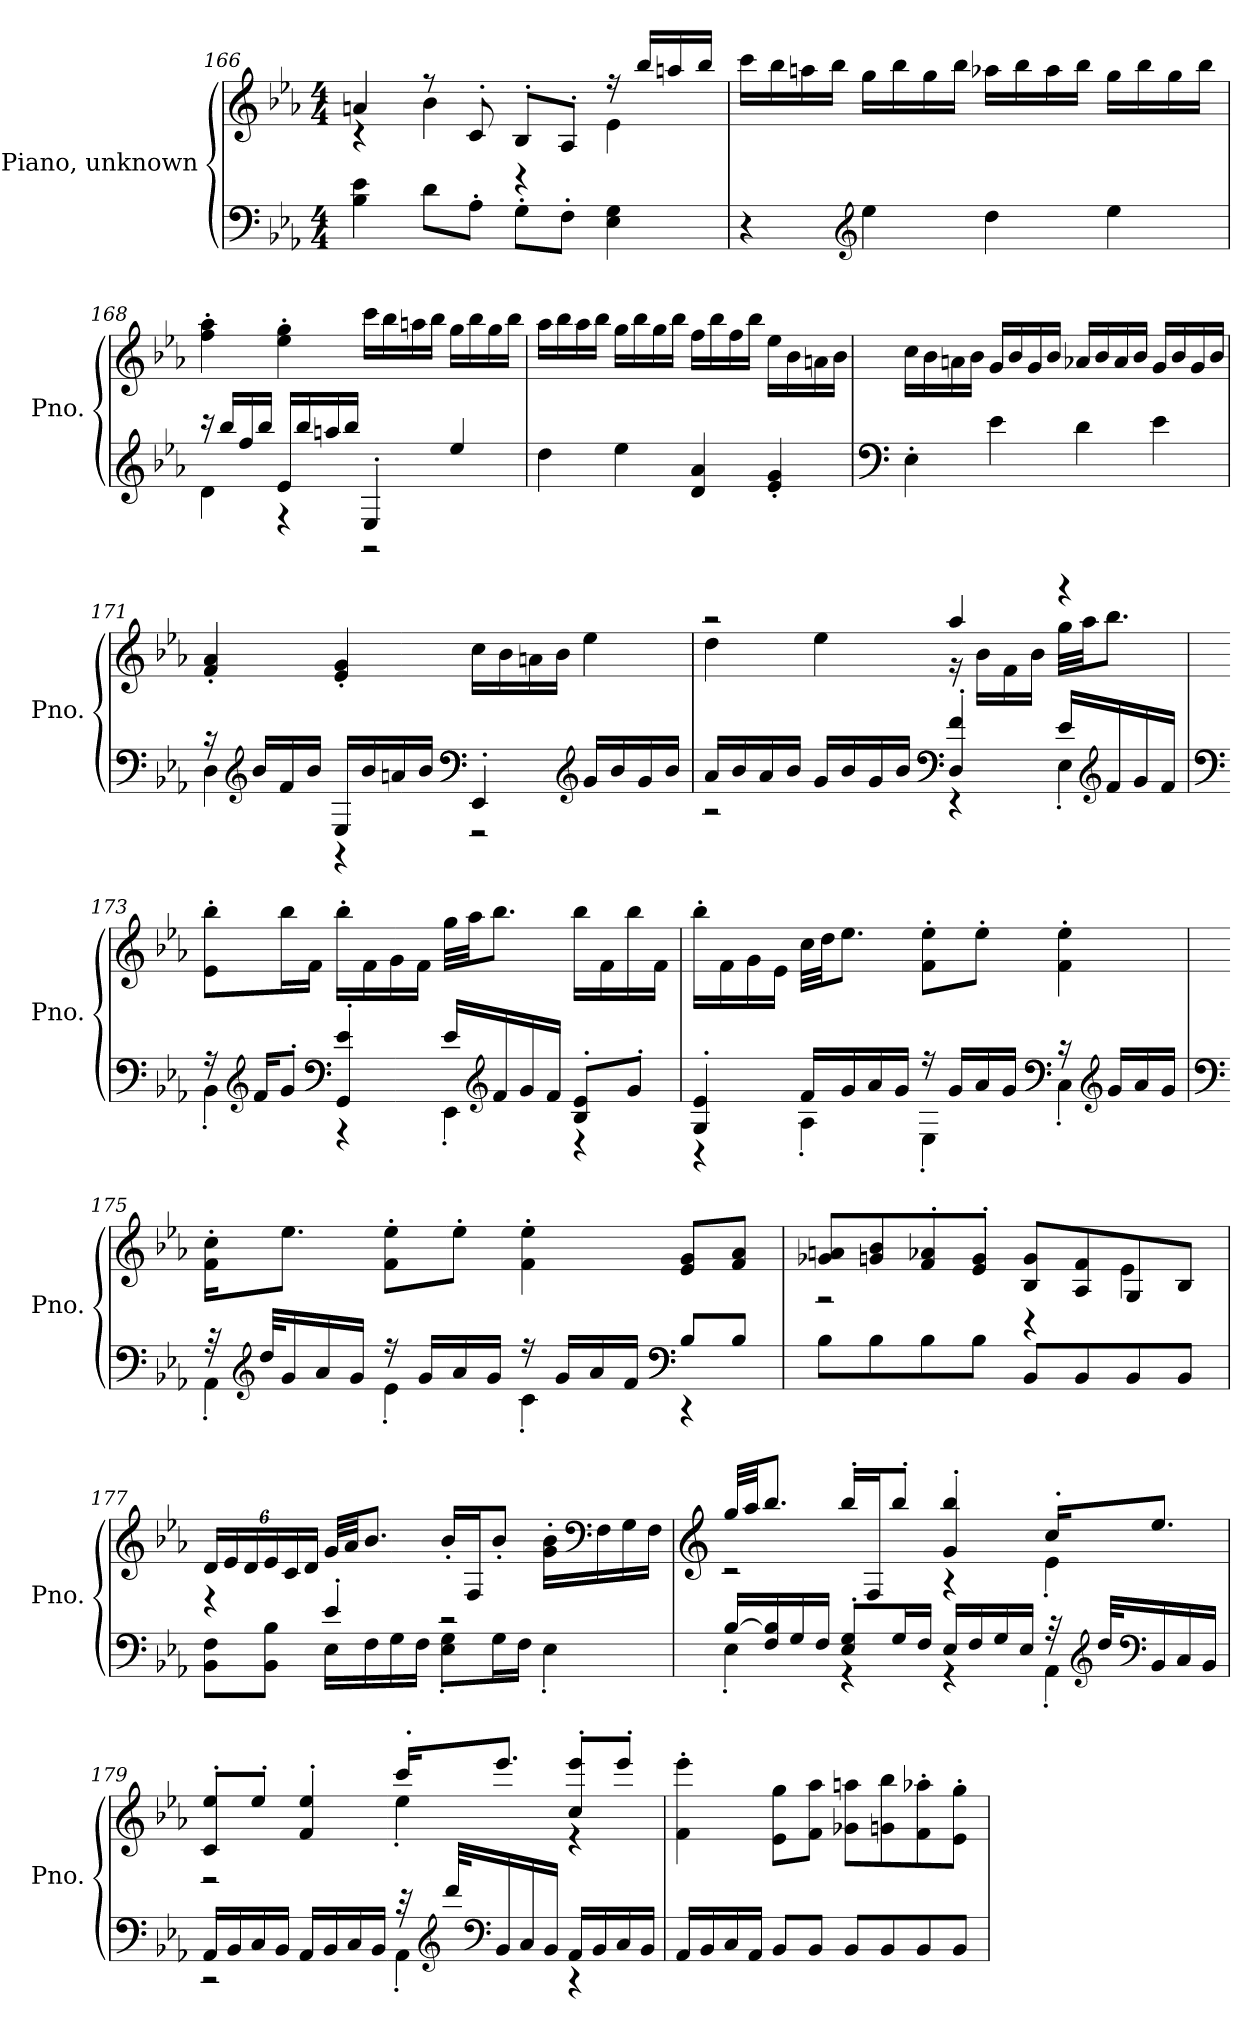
**kern	**kern
*part1	*part1
*staff2	*staff1
*I"Piano, unknown	*
*I'Pno.	*
*clefF4	*clefG2
*k[b-e-a-]	*k[b-e-a-]
*M4/4	*M4/4
=166	=166
*	*^
4B-\ 4e-\	4an/	4r
8d\L	8r	4b-\
8A-'\J	8c'/	.
8G'\L	8B-'/L	4r
8F'\J	8A-'/J	.
4E-\ 4G\	16r	4e-\
.	16bb-/LL	.
.	16aan/	.
.	16bb-/JJ	.
*	*v	*v
=167	=167
4r	16ccc\LL
.	16bb-\
.	16aan\
.	16bb-\JJ
*clefG2	*
4ee-\	16gg\LL
.	16bb-\
.	16gg\
.	16bb-\JJ
4dd\	16aa-X\LL
.	16bb-\
.	16aa-\
.	16bb-\JJ
4ee-\	16gg\LL
.	16bb-\
.	16gg\
.	16bb-\JJ
!!LO:LB:g=z
=168	=168
*^	*
16r	4d\	4ff\' 4aa-\'
16bb-/LL	.	.
16ff/	.	.
16bb-/JJ	.	.
16e-/LL	4r	4ee-\' 4gg\'
16bb-/	.	.
16aan/	.	.
16bb-/JJ	.	.
4E-'/	2r	16ccc\LL
.	.	16bb-\
.	.	16aan\
.	.	16bb-\JJ
4ee-/	.	16gg\LL
.	.	16bb-\
.	.	16gg\
.	.	16bb-\JJ
*v	*v	*
=169	=169
4dd\	16aa-\LL
.	16bb-\
.	16aa-\
.	16bb-\JJ
4ee-\	16gg\LL
.	16bb-\
.	16gg\
.	16bb-\JJ
4d/ 4a-/	16ff\LL
.	16bb-\
.	16ff\
.	16bb-\JJ
4e-/' 4g/'	16ee-\LL
.	16b-\
.	16an\
.	16b-\JJ
!!LO:PB:g=z
=170	=170
*clefF4	*
4E-'\	16cc\LL
.	16b-\
.	16an\
.	16b-\JJ
4e-\	16g/LL
.	16b-/
.	16g/
.	16b-/JJ
4d\	16a-X/LL
.	16b-/
.	16a-/
.	16b-/JJ
4e-\	16g/LL
.	16b-/
.	16g/
.	16b-/JJ
=171	=171
*^	*
16r	4D\	4f/' 4a-/'
*clefG2	*	*
16b-/LL	.	.
16f/	.	.
16b-/JJ	.	.
16E-/LL	4r	4e-/' 4g/'
16b-/	.	.
16an/	.	.
16b-/JJ	.	.
*clefF4	*	*
4EE-'/	2r	16cc\LL
.	.	16b-\
.	.	16an\
.	.	16b-\JJ
*clefG2	*	*
16g/LL	.	4ee-\
16b-/	.	.
16g/	.	.
16b-/JJ	.	.
!!LO:LB:g=z
=172	=172	=172
*	*	*^
16a-/LL	2r	2r	4dd\
16b-/	.	.	.
16a-/	.	.	.
16b-/JJ	.	.	.
16g/LL	.	.	4ee-\
16b-/	.	.	.
16g/	.	.	.
16b-/JJ	.	.	.
*clefF4	*	*	*
4D/' 4f/'	4r	4aa-/	16r
.	.	.	16b-\LL
.	.	.	16f\
.	.	.	16b-\JJ
16e-/LL	4E-'\	4r	32gg\LLL
.	.	.	32aa-\JJ
*clefG2	*	*	*
16f/	.	.	8.bb-\J
16g/	.	.	.
16f/JJ	.	.	.
*	*	*v	*v
=173	=173	=173
*clefF4	*	*
16r	4BB-'\	8e-\' 8bb-\'L
*clefG2	*	*
16f/KL	.	.
8g'/J	.	16bb-\L
.	.	16f\JJ
*clefF4	*	*
4GG/' 4e-/'	4r	16bb-'\LL
.	.	16f\
.	.	16g\
.	.	16f\JJ
16e-/LL	4EE-'\	32gg\LLL
.	.	32aa-\JJ
*clefG2	*	*
16f/	.	8.bb-\J
16g/	.	.
16f/JJ	.	.
8B-/' 8e-/'L	4r	16bb-\LL
.	.	16f\
8g'/J	.	16bb-\
.	.	16f\JJ
!!LO:LB:g=z
=174	=174	=174
4G/' 4e-/'	4r	16bb-'\LL
.	.	16f\
.	.	16g\
.	.	16e-\JJ
16f/LL	4A-'\	32cc\LLL
.	.	32dd\JJ
16g/	.	8.ee-\J
16a-/	.	.
16g/JJ	.	.
16r	4E-'\	8f\' 8ee-\'L
16g/LL	.	.
16a-/	.	8ee-'\J
16g/JJ	.	.
*clefF4	*	*
16r	4C'\	4f\' 4ee-\'
*clefG2	*	*
16g/LL	.	.
16a-/	.	.
16g/JJ	.	.
=175	=175	=175
*clefF4	*	*
32r	4AA-'\	16f\' 16cc\'KL
*clefG2	*	*
32dd/KLL	.	.
16g/	.	8.ee-\J
16a-/	.	.
16g/JJ	.	.
16r	4e-'\	8f\' 8ee-\'L
16g/LL	.	.
16a-/	.	8ee-'\J
16g/JJ	.	.
16r	4c'\	4f\' 4ee-\'
16g/LL	.	.
16a-/	.	.
16f/JJ	.	.
*clefF4	*	*
8B-/L	4r	8e-/ 8g/L
8B-/J	.	8f/ 8a-/J
*v	*v	*
!!LO:LB:g=z
=176	=176
*	*^
8B-\L	8g-X/ 8an/L	2r
8B-\	8gn/ 8b-/	.
8B-\	8f/' 8a-X/'	.
8B-\J	8e-/' 8g/'J	.
8BB-/L	8B-/ 8g/L	4r
8BB-/	8A-/ 8f/	.
8BB-/	8G/	4e-\
8BB-/J	8B-/J	.
*	*v	*v
=177	=177
*^	*
*	*	*Xbrackettup
4r	8BB-\ 8F\L	24d/LL
.	.	24e-/
.	.	24d/
.	8BB-\ 8B-\J	24e-/
.	.	24c/
.	.	24d/JJ
4e-'/	16E-\LL	32g/LLL
.	.	32a-/JJ
.	16F\	8.b-/J
.	16G\	.
.	16F\JJ	.
2r	8E-\' 8G\'L	16b-'/LL
.	.	16F/J
.	16G\L	8b-'/J
.	16F\JJ	.
.	4E-'\	16g\' 16b-\'LL
*	*	*clefF4
.	.	16F\
.	.	16G\
.	.	16F\JJ
!!LO:LB:g=z
=178	=178	=178
*	*	*clefG2
*	*	*^
[16B-/LL	4E-'\	32gg/LLL	2r
.	.	32aa-/JJ	.
16F/ 16B-/]	.	8.bb-/J	.
16G/	.	.	.
16F/JJ	.	.	.
8E-/' 8G/'L	4r	16bb-'/LL	.
.	.	16F/J	.
16G/L	.	8bb-'/J	.
16F/JJ	.	.	.
16E-/LL	4r	4g/' 4bb-/'	4r
16F/	.	.	.
16G/	.	.	.
16E-/JJ	.	.	.
32r	4AA-'\	16cc'/KL	4e-'\
*clefG2	*	*	*
32dd/KLL	.	.	.
*clefF4	*	*	*
16BB-/	.	8.ee-/J	.
16C/	.	.	.
16BB-/JJ	.	.	.
=179	=179	=179	=179
16AA-/LL	2r	8c/' 8ee-/'L	2r
16BB-/	.	.	.
16C/	.	8ee-'/J	.
16BB-/JJ	.	.	.
16AA-/LL	.	4f/' 4ee-/'	.
16BB-/	.	.	.
16C/	.	.	.
16BB-/JJ	.	.	.
32r	4AA-'\	16ccc'/KL	4ee-'\
*clefG2	*	*	*
32ddd/KLL	.	.	.
*clefF4	*	*	*
16BB-/	.	8.eee-/J	.
16C/	.	.	.
16BB-/JJ	.	.	.
16AA-/LL	4r	8cc/' 8eee-/'L	4r
16BB-/	.	.	.
16C/	.	8eee-'/J	.
16BB-/JJ	.	.	.
*v	*v	*	*
*	*v	*v
!!LO:LB:g=z
=180	=180
16AA-/LL	4f\' 4eee-\'
16BB-/	.
16C/	.
16AA-/JJ	.
8BB-/L	8e-\ 8gg\L
8BB-/J	8f\ 8aa-\J
8BB-/L	8g-X\ 8aan\L
8BB-/	8gn\ 8bb-\
8BB-/	8f\' 8aa-X\'
8BB-/J	8e-\' 8gg\'J
=	=
*-	*-
